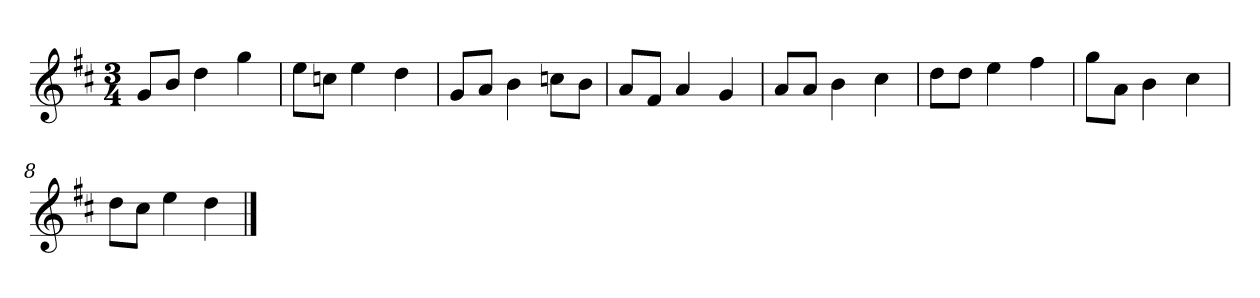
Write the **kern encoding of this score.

**kern
*part1
*staff1
*clefG2
*k[f#c#]
*M3/4
=
8g/L
8b/J
4dd
4gg
=2
8ee\L
8ccn\J
4ee
4dd
=3
8g/L
8a/J
4b
8ccn\L
8b\J
=4
8a/L
8f#/J
4a
4g
=5y
8a/L
8a/J
4b
4cc#
=6
8dd\L
8dd\J
4ee
4ff#
=7
8gg\L
8a\J
4b
4cc#
=8
8dd\L
8cc#\J
4ee
4dd
==
*-
